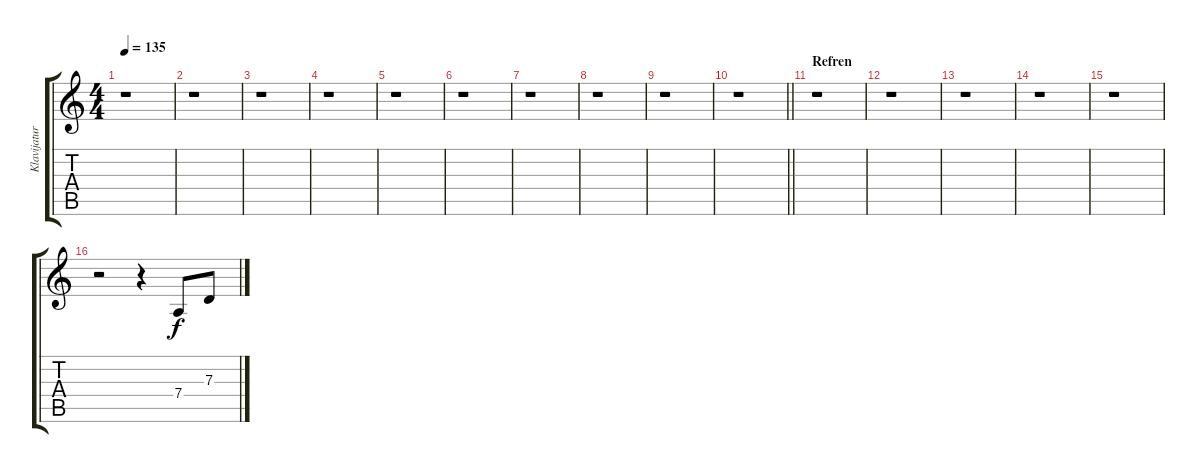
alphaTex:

\track ("Klavijature 1" "Klavijatur") {instrument stringensemble1}
\staff {score tabs}
\tuning (E4 B3 G3 D3 A2 E2) {hide}
\ts (4 4)
\tempo 135
\clef g2
\ks c
r.1{dy f} |
r.1 |
r.1 |
r.1 |
r.1 |
r.1 |
r.1 |
r.1 |
r.1 |
\barLineRight lightlight
r.1 |
\section ("" "Refren")
r.1 |
r.1 |
r.1 |
r.1 |
r.1 |
r.2 r.4 7.4.8{volume 14 instrument acousticgrandpiano} 7.3.8
